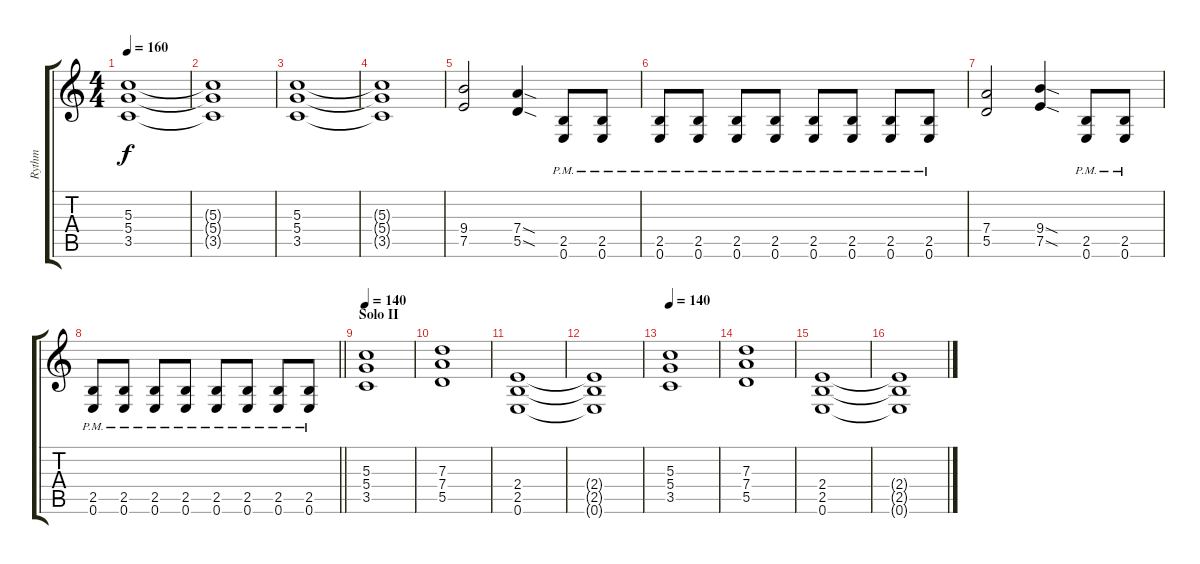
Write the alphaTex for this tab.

\track ("Rythm" "Rythm") {instrument distortionguitar}
\staff {score tabs}
\tuning (E4 B3 G3 D3 A2 E2) {hide}
\ts (4 4)
\tempo 160
\clef g2
\ks c
(5.3 5.4 3.5).1{dy f} |
(5.3{t} 5.4{t} 3.5{t}).1 |
(5.3 5.4 3.5).1 |
(5.3{t} 5.4{t} 3.5{t}).1 |
(9.4 7.5).2 (7.4{sod} 5.5{sod}).4 (2.5{pm} 0.6{pm}).8 (2.5{pm} 0.6{pm}).8 |
(2.5{pm} 0.6{pm}).8 (2.5{pm} 0.6{pm}).8 (2.5{pm} 0.6{pm}).8 (2.5{pm} 0.6{pm}).8 (2.5{pm} 0.6{pm}).8 (2.5{pm} 0.6{pm}).8 (2.5{pm} 0.6{pm}).8 (2.5{pm} 0.6{pm}).8 |
(7.4 5.5).2 (9.4{sod} 7.5{sod}).4 (2.5{pm} 0.6{pm}).8 (2.5{pm} 0.6{pm}).8 |
\barLineRight lightlight
(2.5{pm} 0.6{pm}).8 (2.5{pm} 0.6{pm}).8 (2.5{pm} 0.6{pm}).8 (2.5{pm} 0.6{pm}).8 (2.5{pm} 0.6{pm}).8 (2.5{pm} 0.6{pm}).8 (2.5{pm} 0.6{pm}).8 (2.5{pm} 0.6{pm}).8 |
\section ("" "Solo II")
\tempo 140
(5.3 5.4 3.5).1 |
(7.3 7.4 5.5).1 |
(2.4 2.5 0.6).1 |
(2.4{t} 2.5{t} 0.6{t}).1 |
\tempo 140
(5.3 5.4 3.5).1 |
(7.3 7.4 5.5).1 |
(2.4 2.5 0.6).1 |
(2.4{t} 2.5{t} 0.6{t}).1
